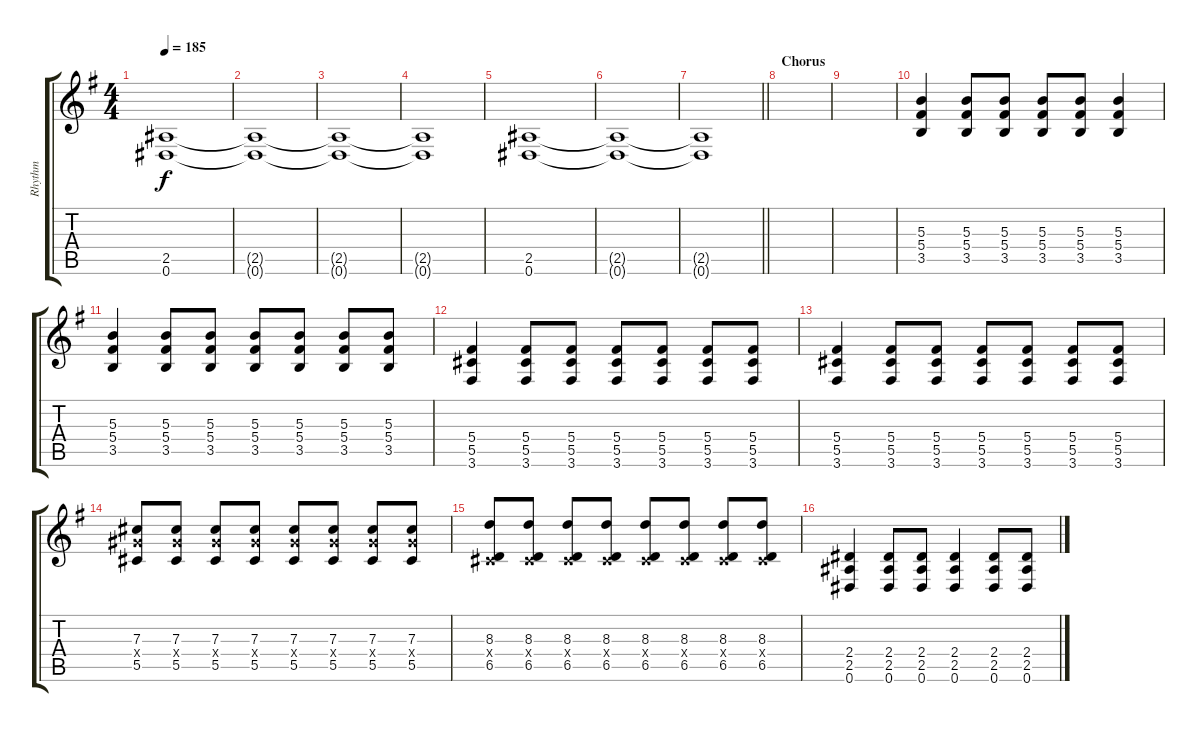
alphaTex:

\track ("Rhythm" "Rhythm") {instrument overdrivenguitar}
\staff {score tabs}
\tuning (Eb4 Bb3 Gb3 Db3 Ab2 Eb2) {hide}
\ts (4 4)
\tempo 185
\clef g2
\ks eminor
(2.5 0.6).1{dy f} |
(2.5{t} 0.6{t}).1 |
(2.5{t} 0.6{t}).1 |
(2.5{t} 0.6{t}).1 |
(2.5 0.6).1 |
(2.5{t} 0.6{t}).1 |
\barLineRight lightlight
(2.5{t} 0.6{t}).1 |
\section ("" "Chorus")
|
|
(5.3 5.4 3.5).4 (5.3 5.4 3.5).8 (5.3 5.4 3.5).8 (5.3 5.4 3.5).8 (5.3 5.4 3.5).8 (5.3 5.4 3.5).4 |
(5.3 5.4 3.5).4 (5.3 5.4 3.5).8 (5.3 5.4 3.5).8 (5.3 5.4 3.5).8 (5.3 5.4 3.5).8 (5.3 5.4 3.5).8 (5.3 5.4 3.5).8 |
(5.4 5.5 3.6).4 (5.4 5.5 3.6).8 (5.4 5.5 3.6).8 (5.4 5.5 3.6).8 (5.4 5.5 3.6).8 (5.4 5.5 3.6).8 (5.4 5.5 3.6).8 |
(5.4 5.5 3.6).4 (5.4 5.5 3.6).8 (5.4 5.5 3.6).8 (5.4 5.5 3.6).8 (5.4 5.5 3.6).8 (5.4 5.5 3.6).8 (5.4 5.5 3.6).8 |
(7.3 7.4{x} 5.5).8 (7.3 7.4{x} 5.5).8 (7.3 7.4{x} 5.5).8 (7.3 7.4{x} 5.5).8 (7.3 7.4{x} 5.5).8 (7.3 7.4{x} 5.5).8 (7.3 7.4{x} 5.5).8 (7.3 7.4{x} 5.5).8 |
(8.3 0.4{x} 6.5).8 (8.3 0.4{x} 6.5).8 (8.3 0.4{x} 6.5).8 (8.3 0.4{x} 6.5).8 (8.3 0.4{x} 6.5).8 (8.3 0.4{x} 6.5).8 (8.3 0.4{x} 6.5).8 (8.3 0.4{x} 6.5).8 |
(2.4 2.5 0.6).4 (2.4 2.5 0.6).8 (2.4 2.5 0.6).8 (2.4 2.5 0.6).4 (2.4 2.5 0.6).8 (2.4 2.5 0.6).8
